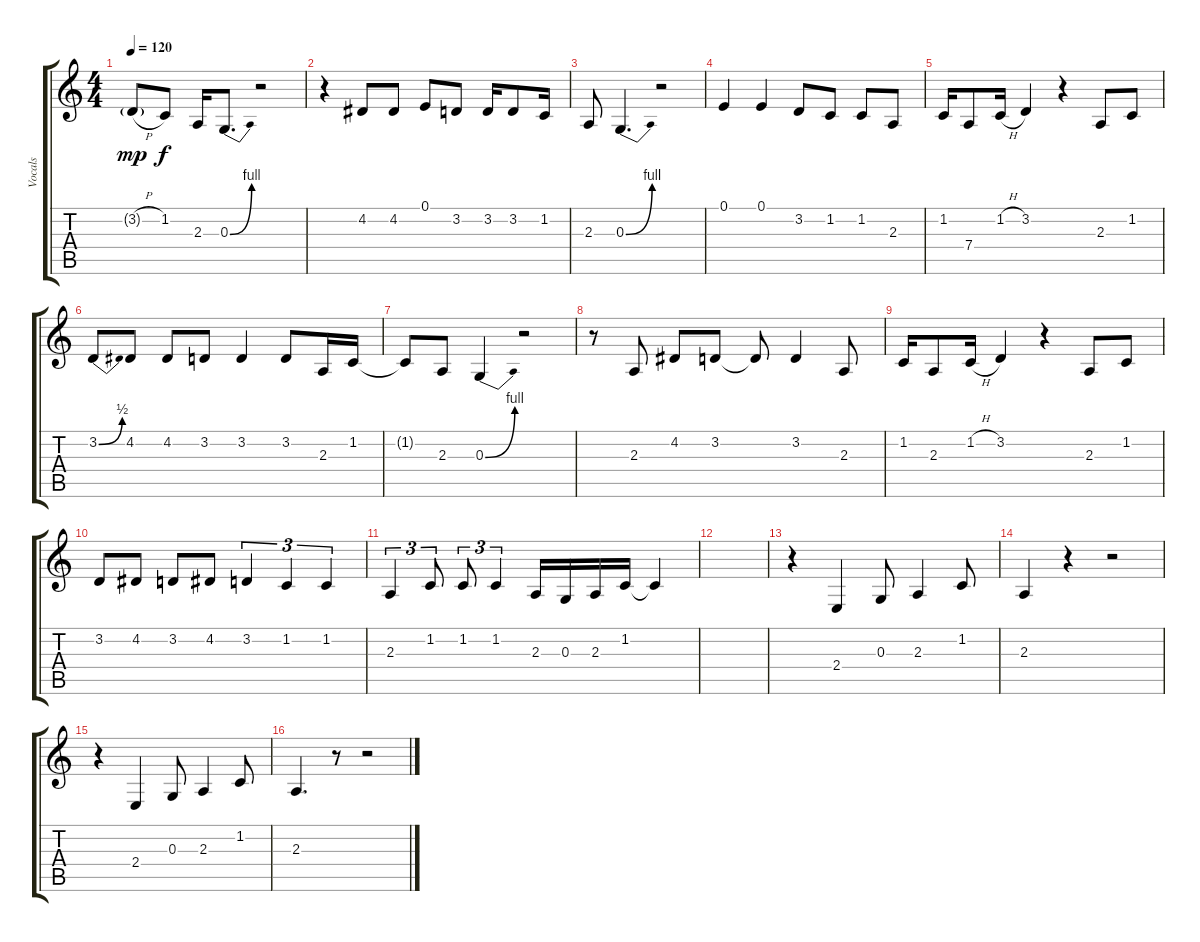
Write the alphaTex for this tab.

\track ("Vocals" "Vocals") {instrument sopranosax}
\staff {score tabs}
\tuning (E4 B3 G3 D3 A2 E2) {hide}
\ts (4 4)
\tempo 120
\clef g2
\ks c
3.2{h g}.8{dy mp} 1.2.8{dy f} 2.3.16 0.3{be (bend 0 0 60 4)}.8{d} r.2 |
r.4 4.2.8 4.2.8 0.1.8 3.2.8 3.2.16 3.2.8 1.2.16 |
2.3.8 0.3{be (bend 0 0 60 4)}.4{d} r.2 |
0.1.4 0.1.4 3.2.8 1.2.8 1.2.8 2.3.8 |
1.2.16 7.4.8 1.2{h}.16 3.2.4 r.4 2.3.8 1.2.8 |
3.2{be (bend 0 0 60 2)}.8 4.2.8 4.2.8 3.2.8 3.2.4 3.2.8 2.3.16 1.2.16 |
1.2{t}.8 2.3.8 0.3{be (bend 0 0 60 4)}.4 r.2 |
r.8 2.3.8 4.2.8 3.2.8 3.2{t}.8 3.2.4 2.3.8 |
1.2.16 2.3.8 1.2{h}.16 3.2.4 r.4 2.3.8 1.2.8 |
3.2.8 4.2.8 3.2.8 4.2.8 3.2.4{tu (3 2)} 1.2.4{tu (3 2)} 1.2.4{tu (3 2)} |
2.3.4{tu (3 2)} 1.2.8{tu (3 2)} 1.2.8{tu (3 2)} 1.2.4{tu (3 2)} 2.3.16 0.3.16 2.3.16 1.2.16 1.2{t}.4 |
|
r.4 2.4.4 0.3.8 2.3.4 1.2.8 |
2.3.4 r.4 r.2 |
r.4 2.4.4 0.3.8 2.3.4 1.2.8 |
2.3.4{d} r.8 r.2
